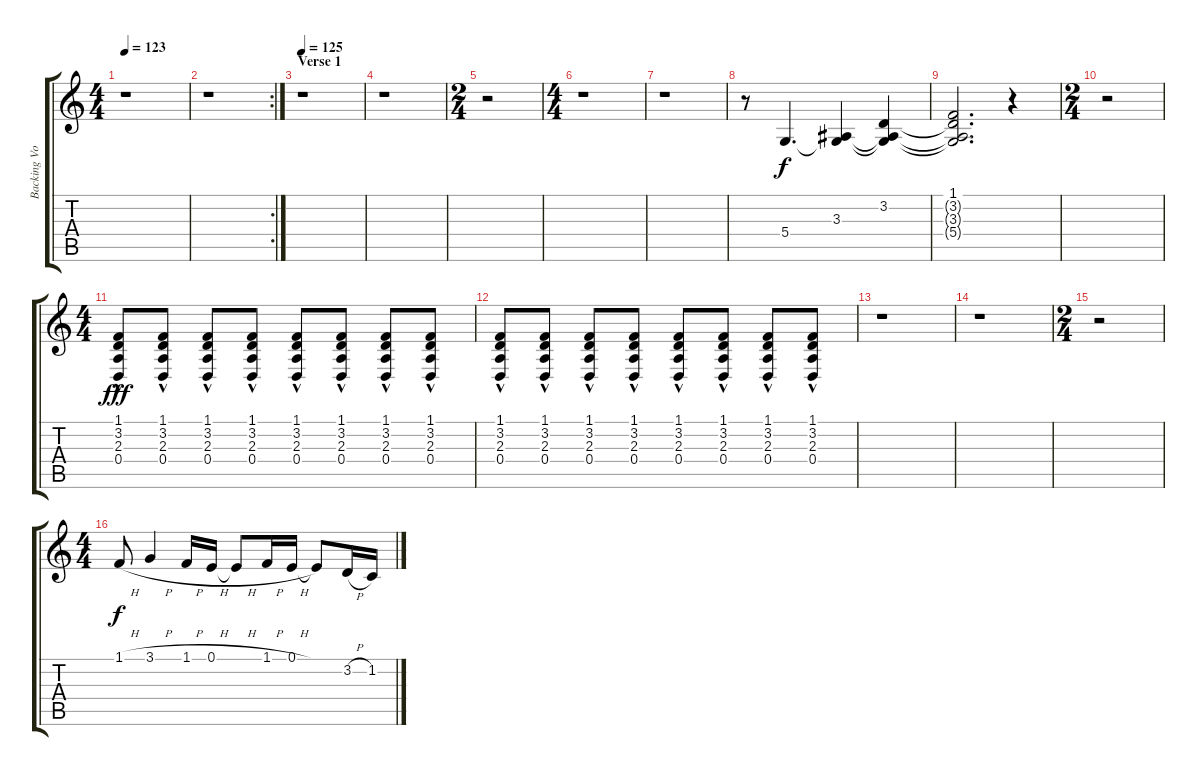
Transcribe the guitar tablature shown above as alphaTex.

\track ("Backing Vox" "Backing Vo") {instrument choiraahs}
\staff {score tabs}
\tuning (E4 B3 G3 D3 A2 E2) {hide}
\ts (4 4)
\tempo 123
\clef g2
\ks c
r.1{dy f} |
\rc 2
r.1 |
\section ("" "Verse 1")
\tempo 125
r.1 |
r.1 |
\ts (2 4)
r.2 |
\ts (4 4)
r.1 |
r.1 |
r.8 5.4.4{d} (3.3 5.4{t}).4 (3.2 3.3{t} 5.4{t}).4 |
(1.1 3.2{t} 3.3{t} 5.4{t}).2{d} r.4 |
\ts (2 4)
r.2 |
\ts (4 4)
(1.1{hac} 3.2{hac} 2.3{hac} 0.4{hac}).8{dy fff} (1.1{hac} 3.2{hac} 2.3{hac} 0.4{hac}).8 (1.1{hac} 3.2{hac} 2.3{hac} 0.4{hac}).8 (1.1{hac} 3.2{hac} 2.3{hac} 0.4{hac}).8 (1.1{hac} 3.2{hac} 2.3{hac} 0.4{hac}).8 (1.1{hac} 3.2{hac} 2.3{hac} 0.4{hac}).8 (1.1{hac} 3.2{hac} 2.3{hac} 0.4{hac}).8 (1.1{hac} 3.2{hac} 2.3{hac} 0.4{hac}).8 |
(1.1{hac} 3.2{hac} 2.3{hac} 0.4{hac}).8 (1.1{hac} 3.2{hac} 2.3{hac} 0.4{hac}).8 (1.1{hac} 3.2{hac} 2.3{hac} 0.4{hac}).8 (1.1{hac} 3.2{hac} 2.3{hac} 0.4{hac}).8 (1.1{hac} 3.2{hac} 2.3{hac} 0.4{hac}).8 (1.1{hac} 3.2{hac} 2.3{hac} 0.4{hac}).8 (1.1{hac} 3.2{hac} 2.3{hac} 0.4{hac}).8 (1.1{hac} 3.2{hac} 2.3{hac} 0.4{hac}).8 |
r.1 |
r.1 |
\ts (2 4)
r.2 |
\ts (4 4)
1.1{h}.8{dy f} 3.1{h}.4 1.1{h}.16 0.1{h}.16 0.1{h t}.8 1.1{h}.16 0.1{h}.16 0.1{t}.8 3.2{h}.16 1.2{h}.16
